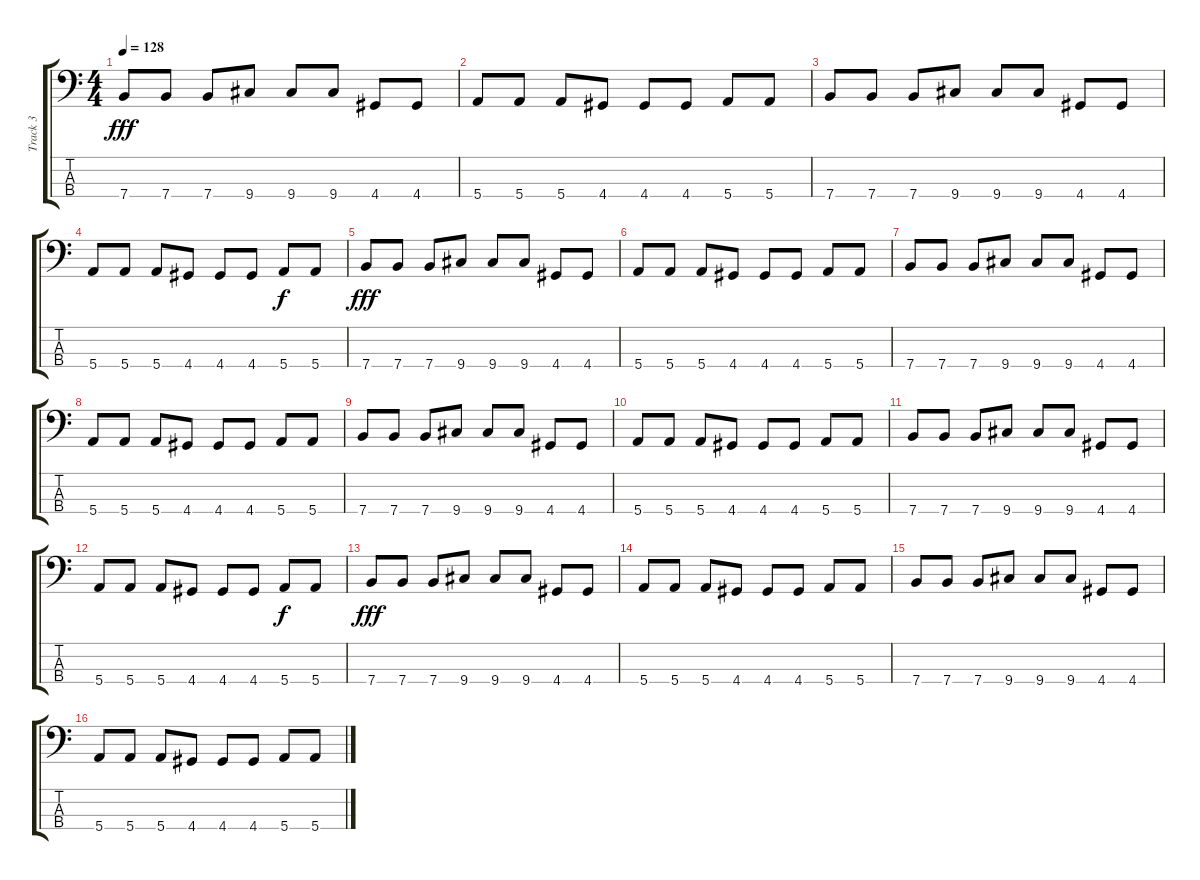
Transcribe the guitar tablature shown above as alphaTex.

\track ("Track 3" "Track 3") {instrument electricbassfinger}
\staff {score tabs}
\tuning (G2 D2 A1 E1) {hide}
\ts (4 4)
\tempo 128
\clef f4
\ks c
7.4.8{dy fff} 7.4.8 7.4.8 9.4.8 9.4.8 9.4.8 4.4.8 4.4.8 |
5.4.8 5.4.8 5.4.8 4.4.8 4.4.8 4.4.8 5.4.8 5.4.8 |
7.4.8 7.4.8 7.4.8 9.4.8 9.4.8 9.4.8 4.4.8 4.4.8 |
5.4.8 5.4.8 5.4.8 4.4.8 4.4.8 4.4.8 5.4.8{dy f} 5.4.8 |
7.4.8{dy fff} 7.4.8 7.4.8 9.4.8 9.4.8 9.4.8 4.4.8 4.4.8 |
5.4.8 5.4.8 5.4.8 4.4.8 4.4.8 4.4.8 5.4.8 5.4.8 |
7.4.8 7.4.8 7.4.8 9.4.8 9.4.8 9.4.8 4.4.8 4.4.8 |
5.4.8 5.4.8 5.4.8 4.4.8 4.4.8 4.4.8 5.4.8 5.4.8 |
7.4.8 7.4.8 7.4.8 9.4.8 9.4.8 9.4.8 4.4.8 4.4.8 |
5.4.8 5.4.8 5.4.8 4.4.8 4.4.8 4.4.8 5.4.8 5.4.8 |
7.4.8 7.4.8 7.4.8 9.4.8 9.4.8 9.4.8 4.4.8 4.4.8 |
5.4.8 5.4.8 5.4.8 4.4.8 4.4.8 4.4.8 5.4.8{dy f} 5.4.8 |
7.4.8{dy fff} 7.4.8 7.4.8 9.4.8 9.4.8 9.4.8 4.4.8 4.4.8 |
5.4.8 5.4.8 5.4.8 4.4.8 4.4.8 4.4.8 5.4.8 5.4.8 |
7.4.8 7.4.8 7.4.8 9.4.8 9.4.8 9.4.8 4.4.8 4.4.8 |
5.4.8 5.4.8 5.4.8 4.4.8 4.4.8 4.4.8 5.4.8 5.4.8
